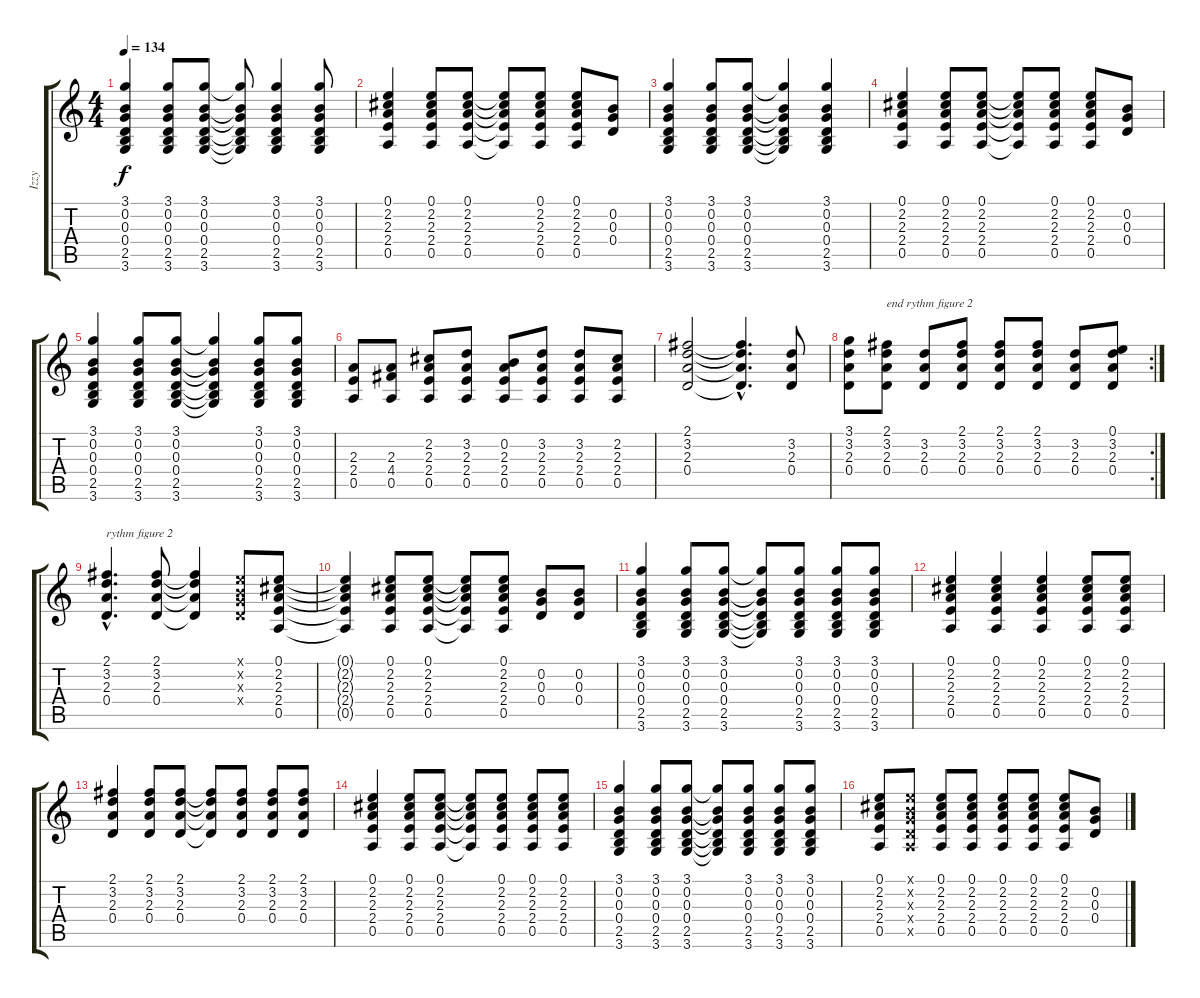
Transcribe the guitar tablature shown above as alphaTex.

\track ("Izzy" "Izzy") {instrument acousticguitarnylon}
\staff {score tabs}
\tuning (E4 B3 G3 D3 A2 E2) {hide}
\ts (4 4)
\tempo 134
\clef g2
\ks c
(3.1 0.2 0.3 0.4 2.5 3.6).4{dy f} (3.1 0.2 0.3 0.4 2.5 3.6).8 (3.1 0.2 0.3 0.4 2.5 3.6).8 (3.1{t} 0.2{t} 0.3{t} 0.4{t} 2.5{t} 3.6{t}).8 (3.1 0.2 0.3 0.4 2.5 3.6).4 (3.1 0.2 0.3 0.4 2.5 3.6).8 |
(0.1 2.2 2.3 2.4 0.5).4 (0.1 2.2 2.3 2.4 0.5).8 (0.1 2.2 2.3 2.4 0.5).8 (0.1{t} 2.2{t} 2.3{t} 2.4{t} 0.5{t}).8 (0.1 2.2 2.3 2.4 0.5).8 (0.1 2.2 2.3 2.4 0.5).8 (0.2 0.3 0.4).8 |
(3.1 0.2 0.3 0.4 2.5 3.6).4 (3.1 0.2 0.3 0.4 2.5 3.6).8 (3.1 0.2 0.3 0.4 2.5 3.6).8 (3.1{t} 0.2{t} 0.3{t} 0.4{t} 2.5{t} 3.6{t}).4 (3.1 0.2 0.3 0.4 2.5 3.6).4 |
(0.1 2.2 2.3 2.4 0.5).4 (0.1 2.2 2.3 2.4 0.5).8 (0.1 2.2 2.3 2.4 0.5).8 (0.1{t} 2.2{t} 2.3{t} 2.4{t} 0.5{t}).8 (0.1 2.2 2.3 2.4 0.5).8 (0.1 2.2 2.3 2.4 0.5).8 (0.2 0.3 0.4).8 |
(3.1 0.2 0.3 0.4 2.5 3.6).4 (3.1 0.2 0.3 0.4 2.5 3.6).8 (3.1 0.2 0.3 0.4 2.5 3.6).8 (3.1{t} 0.2{t} 0.3{t} 0.4{t} 2.5{t} 3.6{t}).4 (3.1 0.2 0.3 0.4 2.5 3.6).8 (3.1 0.2 0.3 0.4 2.5 3.6).8 |
(2.3 2.4 0.5).8 (2.3 4.4 0.5).8 (2.2 2.3 2.4 0.5).8 (3.2 2.3 2.4 0.5).8 (0.2 2.3 2.4 0.5).8 (3.2 2.3 2.4 0.5).8 (3.2 2.3 2.4 0.5).8 (2.2 2.3 2.4 0.5).8 |
(2.1 3.2 2.3 0.4).2 (2.1{hac t} 3.2{hac t} 2.3{hac t} 0.4{hac t}).4{d} (3.2 2.3 0.4).8 |
\rc 2
(3.1 3.2 2.3 0.4).8 (2.1 3.2 2.3 0.4).8{txt "end rythm figure 2"} (3.2 2.3 0.4).8 (2.1 3.2 2.3 0.4).8 (2.1 3.2 2.3 0.4).8 (2.1 3.2 2.3 0.4).8 (3.2 2.3 0.4).8 (0.1 3.2 2.3 0.4).8 |
(2.1{hac} 3.2{hac} 2.3{hac} 0.4{hac}).4{d txt "rythm figure 2"} (2.1 3.2 2.3 0.4).8 (2.1{t} 3.2{t} 2.3{t} 0.4{t}).4 (0.1{x} 0.2{x} 0.3{x} 0.4{x}).8 (0.1 2.2 2.3 2.4 0.5).8 |
(0.1{t} 2.2{t} 2.3{t} 2.4{t} 0.5{t}).4 (0.1 2.2 2.3 2.4 0.5).8 (0.1 2.2 2.3 2.4 0.5).8 (0.1{t} 2.2{t} 2.3{t} 2.4{t} 0.5{t}).8 (0.1 2.2 2.3 2.4 0.5).8 (0.2 0.3 0.4).8 (0.2 0.3 0.4).8 |
(3.1 0.2 0.3 0.4 2.5 3.6).4 (3.1 0.2 0.3 0.4 2.5 3.6).8 (3.1 0.2 0.3 0.4 2.5 3.6).8 (3.1{t} 0.2{t} 0.3{t} 0.4{t} 2.5{t} 3.6{t}).8 (3.1 0.2 0.3 0.4 2.5 3.6).8 (3.1 0.2 0.3 0.4 2.5 3.6).8 (3.1 0.2 0.3 0.4 2.5 3.6).8 |
(0.1 2.2 2.3 2.4 0.5).4 (0.1 2.2 2.3 2.4 0.5).4 (0.1 2.2 2.3 2.4 0.5).4 (0.1 2.2 2.3 2.4 0.5).8 (0.1 2.2 2.3 2.4 0.5).8 |
(2.1 3.2 2.3 0.4).4 (2.1 3.2 2.3 0.4).8 (2.1 3.2 2.3 0.4).8 (2.1{t} 3.2{t} 2.3{t} 0.4{t}).8 (2.1 3.2 2.3 0.4).8 (2.1 3.2 2.3 0.4).8 (2.1 3.2 2.3 0.4).8 |
(0.1 2.2 2.3 2.4 0.5).4 (0.1 2.2 2.3 2.4 0.5).8 (0.1 2.2 2.3 2.4 0.5).8 (0.1{t} 2.2{t} 2.3{t} 2.4{t} 0.5{t}).8 (0.1 2.2 2.3 2.4 0.5).8 (0.1 2.2 2.3 2.4 0.5).8 (0.1 2.2 2.3 2.4 0.5).8 |
(3.1 0.2 0.3 0.4 2.5 3.6).4 (3.1 0.2 0.3 0.4 2.5 3.6).8 (3.1 0.2 0.3 0.4 2.5 3.6).8 (3.1{t} 0.2{t} 0.3{t} 0.4{t} 2.5{t} 3.6{t}).8 (3.1 0.2 0.3 0.4 2.5 3.6).8 (3.1 0.2 0.3 0.4 2.5 3.6).8 (3.1 0.2 0.3 0.4 2.5 3.6).8 |
(0.1 2.2 2.3 2.4 0.5).8 (0.1{x} 0.2{x} 0.3{x} 0.4{x} 0.5{x}).8 (0.1 2.2 2.3 2.4 0.5).8 (0.1 2.2 2.3 2.4 0.5).8 (0.1 2.2 2.3 2.4 0.5).8 (0.1 2.2 2.3 2.4 0.5).8 (0.1 2.2 2.3 2.4 0.5).8 (0.2 0.3 0.4).8
